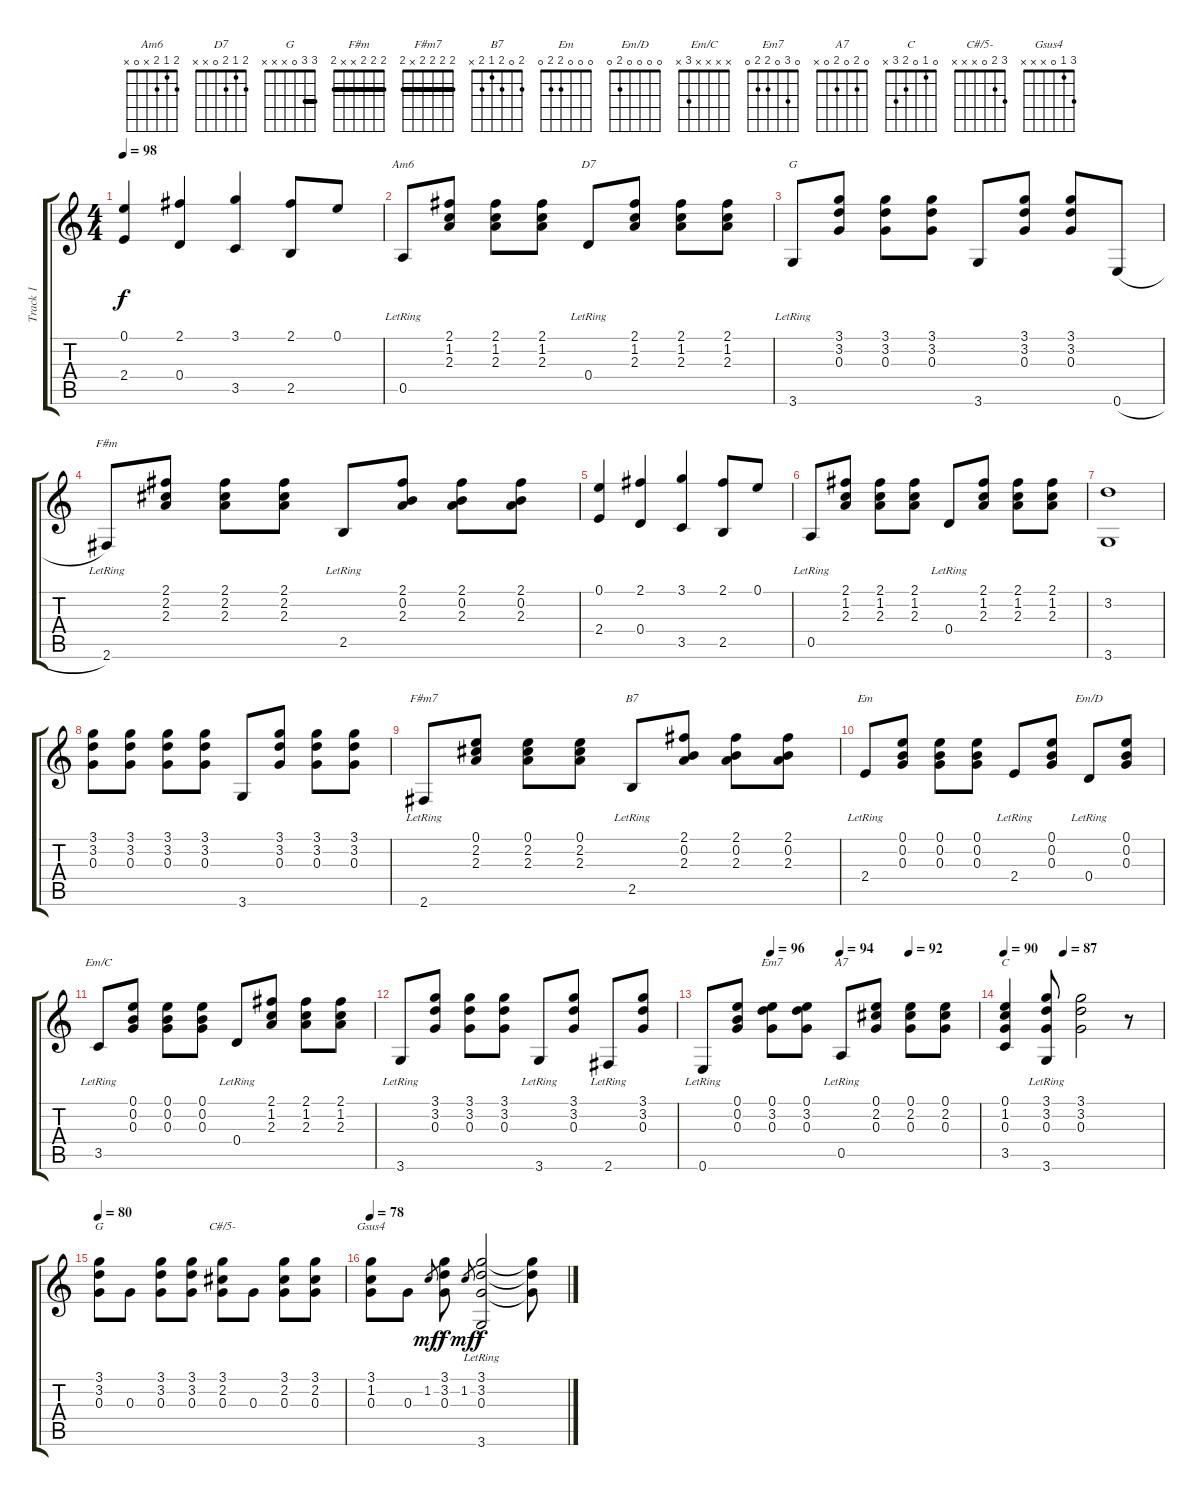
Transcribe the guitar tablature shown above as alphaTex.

\track ("Track 1" "Track 1") {instrument acousticguitarsteel}
\staff {score tabs}
\tuning (E4 B3 G3 D3 A2 E2) {hide}
\chord ("Am6" 2 1 2 x 0 x)
\chord ("D7" 2 1 2 0 x x)
\chord ("G" 3 3 0 0 2 3) {barre 3}
\chord ("F#m" 2 2 2 x x 2) {barre 2}
\chord ("F#m7" 2 2 2 2 x 2) {barre 2}
\chord ("B7" 2 0 2 1 2 x)
\chord ("Em" 0 0 0 2 2 0)
\chord ("Em/D" 0 0 0 0 2 0)
\chord ("Em/C" x x x x 3 x)
\chord ("Em7" 0 3 0 2 2 0)
\chord ("A7" 0 2 0 2 0 x)
\chord ("C" 0 1 0 2 3 x)
\chord ("G" 3 3 0 x x x) {barre 3}
\chord ("C#/5-" 3 2 0 x x x)
\chord ("Gsus4" 3 1 0 x x x)
\ts (4 4)
\tempo 98
\clef g2
\ks c
(0.1 2.4).4{dy f} (2.1 0.4).4 (3.1 3.5).4 (2.1 2.5).8 0.1.8 |
0.5{lr}.8{ch "Am6"} (2.1 1.2 2.3).8 (2.1 1.2 2.3).8 (2.1 1.2 2.3).8 0.4{lr}.8{ch "D7"} (2.1 1.2 2.3).8 (2.1 1.2 2.3).8 (2.1 1.2 2.3).8 |
3.6{lr}.8{ch "G"} (3.1 3.2 0.3).8 (3.1 3.2 0.3).8 (3.1 3.2 0.3).8 3.6.8 (3.1 3.2 0.3).8 (3.1 3.2 0.3).8 0.6{h}.8 |
2.6{lr}.8{ch "F#m"} (2.1 2.2 2.3).8 (2.1 2.2 2.3).8 (2.1 2.2 2.3).8 2.5{lr}.8 (2.1 0.2 2.3).8 (2.1 0.2 2.3).8 (2.1 0.2 2.3).8 |
(0.1 2.4).4 (2.1 0.4).4 (3.1 3.5).4 (2.1 2.5).8 0.1.8 |
0.5{lr}.8 (2.1 1.2 2.3).8 (2.1 1.2 2.3).8 (2.1 1.2 2.3).8 0.4{lr}.8 (2.1 1.2 2.3).8 (2.1 1.2 2.3).8 (2.1 1.2 2.3).8 |
(3.2 3.6).1 |
(3.1 3.2 0.3).8 (3.1 3.2 0.3).8 (3.1 3.2 0.3).8 (3.1 3.2 0.3).8 3.6.8 (3.1 3.2 0.3).8 (3.1 3.2 0.3).8 (3.1 3.2 0.3).8 |
2.6{lr}.8{ch "F#m7"} (0.1 2.2 2.3).8 (0.1 2.2 2.3).8 (0.1 2.2 2.3).8 2.5{lr}.8{ch "B7"} (2.1 0.2 2.3).8 (2.1 0.2 2.3).8 (2.1 0.2 2.3).8 |
2.4{lr}.8{ch "Em"} (0.1 0.2 0.3).8 (0.1 0.2 0.3).8 (0.1 0.2 0.3).8 2.4{lr}.8 (0.1 0.2 0.3).8 0.4{lr}.8{ch "Em/D"} (0.1 0.2 0.3).8 |
3.5{lr}.8{ch "Em/C"} (0.1 0.2 0.3).8 (0.1 0.2 0.3).8 (0.1 0.2 0.3).8 0.4{lr}.8 (2.1 1.2 2.3).8 (2.1 1.2 2.3).8 (2.1 1.2 2.3).8 |
3.6{lr}.8 (3.1 3.2 0.3).8 (3.1 3.2 0.3).8 (3.1 3.2 0.3).8 3.6{lr}.8 (3.1 3.2 0.3).8 2.6{lr}.8 (3.1 3.2 0.3).8 |
\tempo (96 0.25)
\tempo (94 0.5)
\tempo (92 0.75)
0.6{lr}.8 (0.1 0.2 0.3).8 (0.1 3.2 0.3).8{ch "Em7"} (0.1 3.2 0.3).8 0.5{lr}.8{ch "A7"} (0.1 2.2 0.3).8 (0.1 2.2 0.3).8 (0.1 2.2 0.3).8 |
\tempo 90
\tempo (87 0.375)
(0.1 1.2 0.3 3.5).4{ch "C"} (3.1 3.2 0.3 3.6{lr}).8 (3.1 3.2 0.3).2 r.8 |
\tempo 80
(3.1 3.2 0.3).8{ch "G"} 0.3.8 (3.1 3.2 0.3).8 (3.1 3.2 0.3).8 (3.1 2.2 0.3).8{ch "C#/5-"} 0.3.8 (3.1 2.2 0.3).8 (3.1 2.2 0.3).8 |
\tempo 78
(3.1 1.2 0.3).8{ch "Gsus4"} 0.3.8 1.2.8{gr dy mf} (3.1 3.2 0.3).8{dy f} 1.2.8{gr dy mf} (3.1 3.2 0.3 3.6{lr}).2{dy f} (3.1{t} 3.2{t} 0.3{t}).8
